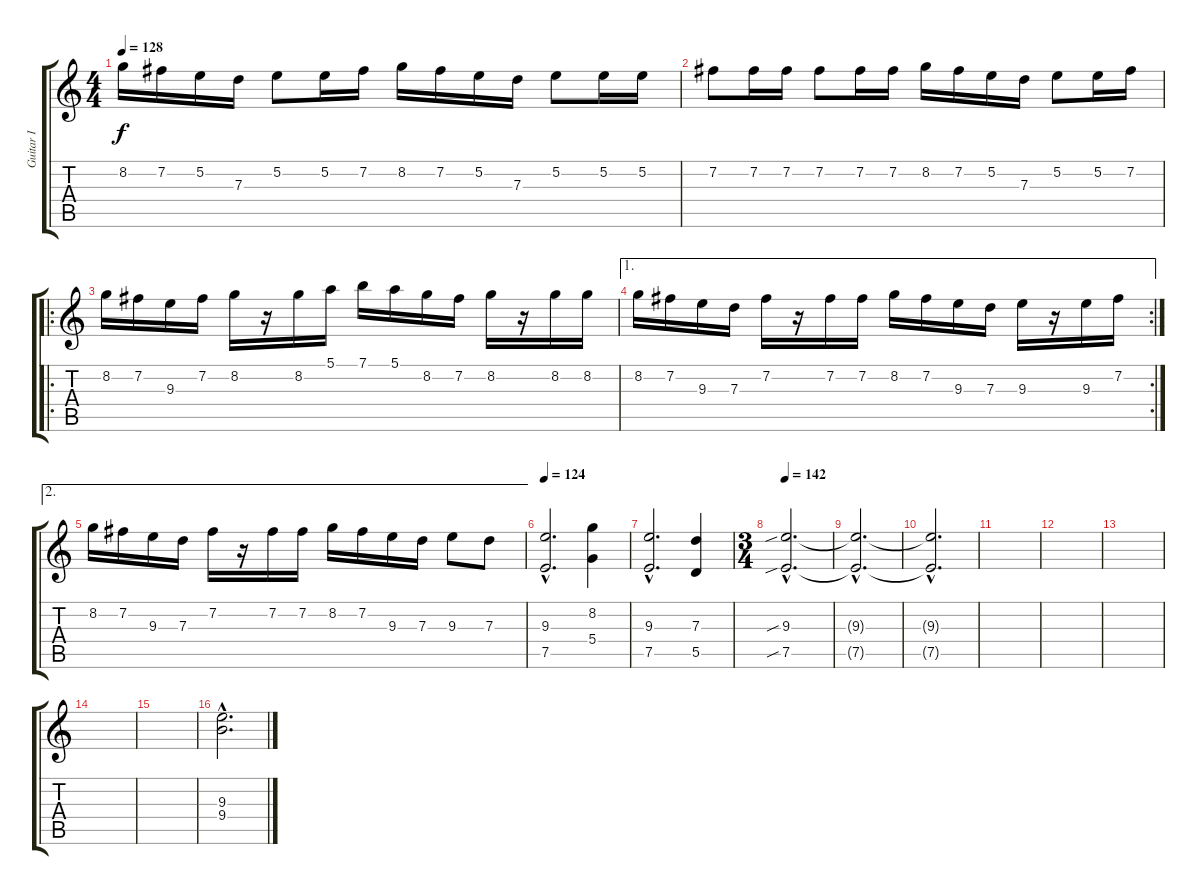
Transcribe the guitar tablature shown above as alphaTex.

\track ("Guitar I" "Guitar I") {instrument acousticguitarsteel}
\staff {score tabs}
\tuning (E4 B3 G3 D3 A2 E2) {hide}
\ts (4 4)
\tempo 128
\clef g2
\ks c
8.2.16{dy f} 7.2.16 5.2.16 7.3.16 5.2.8 5.2.16 7.2.16 8.2.16 7.2.16 5.2.16 7.3.16 5.2.8 5.2.16 5.2.16 |
7.2.8 7.2.16 7.2.16 7.2.8 7.2.16 7.2.16 8.2.16 7.2.16 5.2.16 7.3.16 5.2.8 5.2.16 7.2.16 |
\ro
8.2.16 7.2.16 9.3.16 7.2.16 8.2.16 r.16 8.2.16 5.1.16 7.1.16 5.1.16 8.2.16 7.2.16 8.2.16 r.16 8.2.16 8.2.16 |
\ae 1
\rc 2
8.2.16 7.2.16 9.3.16 7.3.16 7.2.16 r.16 7.2.16 7.2.16 8.2.16 7.2.16 9.3.16 7.3.16 9.3.16 r.16 9.3.16 7.2.16 |
\ae 2
8.2.16 7.2.16 9.3.16 7.3.16 7.2.16 r.16 7.2.16 7.2.16 8.2.16 7.2.16 9.3.16 7.3.16 9.3.8 7.3.8 |
\tempo 124
(9.3{hac} 7.5{hac}).2{d} (8.2 5.4).4 |
(9.3{hac} 7.5{hac}).2{d} (7.3 5.5).4 |
\ts (3 4)
\tempo 142
(9.3{sib hac} 7.5{sib hac}).2{d} |
(9.3{hac t} 7.5{hac t}).2{d} |
(9.3{hac t} 7.5{hac t}).2{d} |
|
|
|
|
|
(9.3{hac} 9.4{hac}).2{d instrument acousticguitarsteel}
